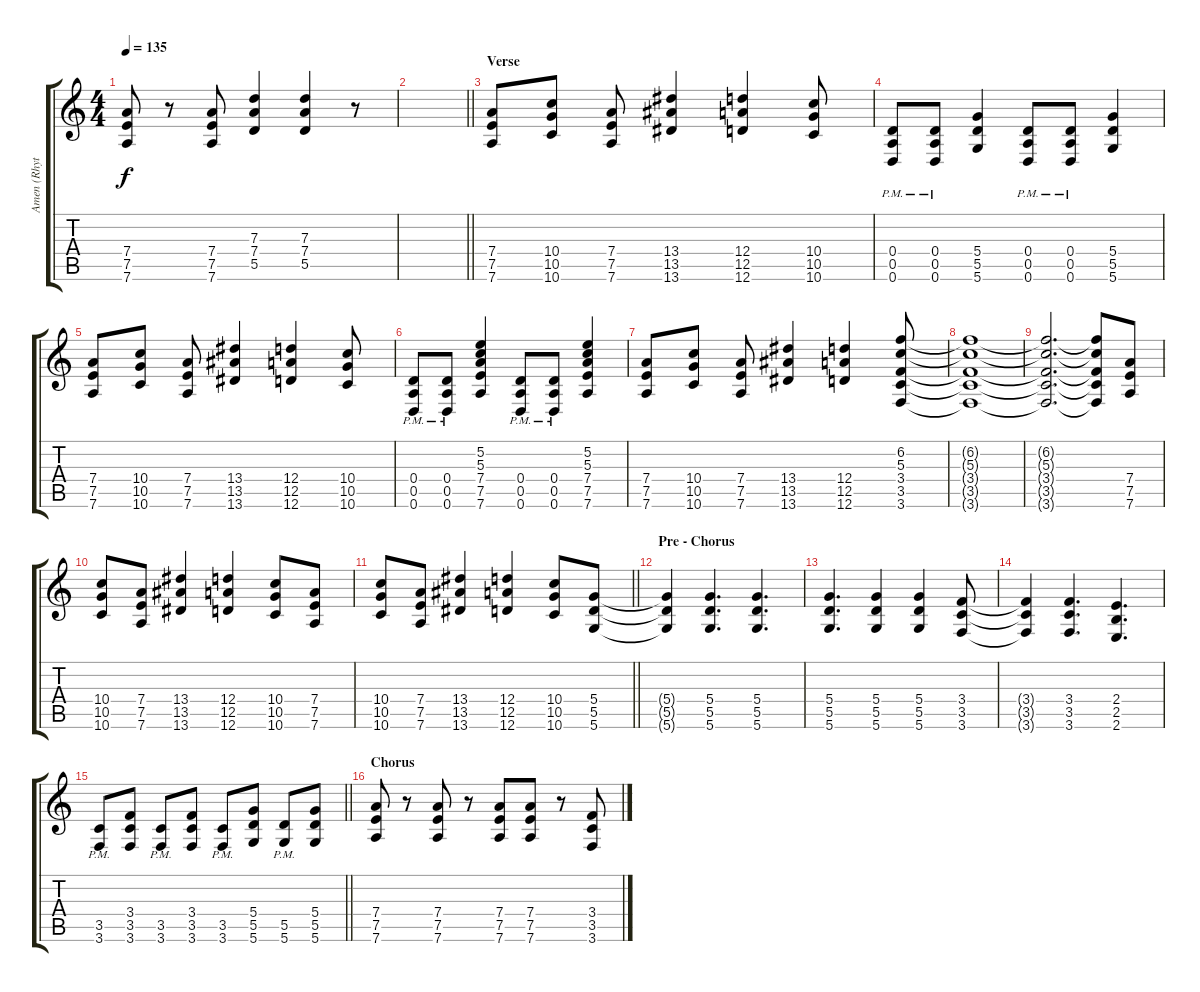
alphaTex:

\track ("Amen (Rhythm Guitar)" "Amen (Rhyt") {instrument distortionguitar}
\staff {score tabs}
\tuning (E4 B3 G3 D3 A2 D2) {hide}
\ts (4 4)
\tempo 135
\clef g2
\ks c
(7.4 7.5 7.6).8{dy f} r.8 (7.4 7.5 7.6).8 (7.3 7.4 5.5).4 (7.3 7.4 5.5).4 r.8 |
\barLineRight lightlight
|
\section ("" "Verse")
(7.4 7.5 7.6).8 (10.4 10.5 10.6).8 (7.4 7.5 7.6).8 (13.4 13.5 13.6).4 (12.4 12.5 12.6).4 (10.4 10.5 10.6).8 |
(0.4{pm} 0.5{pm} 0.6{pm}).8 (0.4{pm} 0.5{pm} 0.6{pm}).8 (5.4 5.5 5.6).4 (0.4{pm} 0.5{pm} 0.6{pm}).8 (0.4{pm} 0.5{pm} 0.6{pm}).8 (5.4 5.5 5.6).4 |
(7.4 7.5 7.6).8 (10.4 10.5 10.6).8 (7.4 7.5 7.6).8 (13.4 13.5 13.6).4 (12.4 12.5 12.6).4 (10.4 10.5 10.6).8 |
(0.4{pm} 0.5{pm} 0.6{pm}).8 (0.4{pm} 0.5{pm} 0.6{pm}).8 (5.2 5.3 7.4 7.5 7.6).4 (0.4{pm} 0.5{pm} 0.6{pm}).8 (0.4{pm} 0.5{pm} 0.6{pm}).8 (5.2 5.3 7.4 7.5 7.6).4 |
(7.4 7.5 7.6).8 (10.4 10.5 10.6).8 (7.4 7.5 7.6).8 (13.4 13.5 13.6).4 (12.4 12.5 12.6).4 (6.2 5.3 3.4 3.5 3.6).8 |
(6.2{t} 5.3{t} 3.4{t} 3.5{t} 3.6{t}).1 |
(6.2{t} 5.3{t} 3.4{t} 3.5{t} 3.6{t}).2{d} (6.2{t} 5.3{t} 3.4{t} 3.5{t} 3.6{t}).8 (7.4 7.5 7.6).8 |
(10.4 10.5 10.6).8 (7.4 7.5 7.6).8 (13.4 13.5 13.6).4 (12.4 12.5 12.6).4 (10.4 10.5 10.6).8 (7.4 7.5 7.6).8 |
\barLineRight lightlight
(10.4 10.5 10.6).8 (7.4 7.5 7.6).8 (13.4 13.5 13.6).4 (12.4 12.5 12.6).4 (10.4 10.5 10.6).8 (5.4 5.5 5.6).8 |
\section ("" "Pre - Chorus")
(5.4{t} 5.5{t} 5.6{t}).4 (5.4 5.5 5.6).4{d} (5.4 5.5 5.6).4{d} |
(5.4 5.5 5.6).4{d} (5.4 5.5 5.6).4 (5.4 5.5 5.6).4 (3.4 3.5 3.6).8 |
(3.4{t} 3.5{t} 3.6{t}).4 (3.4 3.5 3.6).4{d} (2.4 2.5 2.6).4{d} |
\barLineRight lightlight
(3.5{pm} 3.6{pm}).8 (3.4 3.5 3.6).8 (3.5{pm} 3.6{pm}).8 (3.4 3.5 3.6).8 (3.5{pm} 3.6{pm}).8 (5.4 5.5 5.6).8 (5.5{pm} 5.6{pm}).8 (5.4 5.5 5.6).8 |
\section ("" "Chorus")
(7.4 7.5 7.6).8 r.8 (7.4 7.5 7.6).8 r.8 (7.4 7.5 7.6).8 (7.4 7.5 7.6).8 r.8 (3.4 3.5 3.6).8
